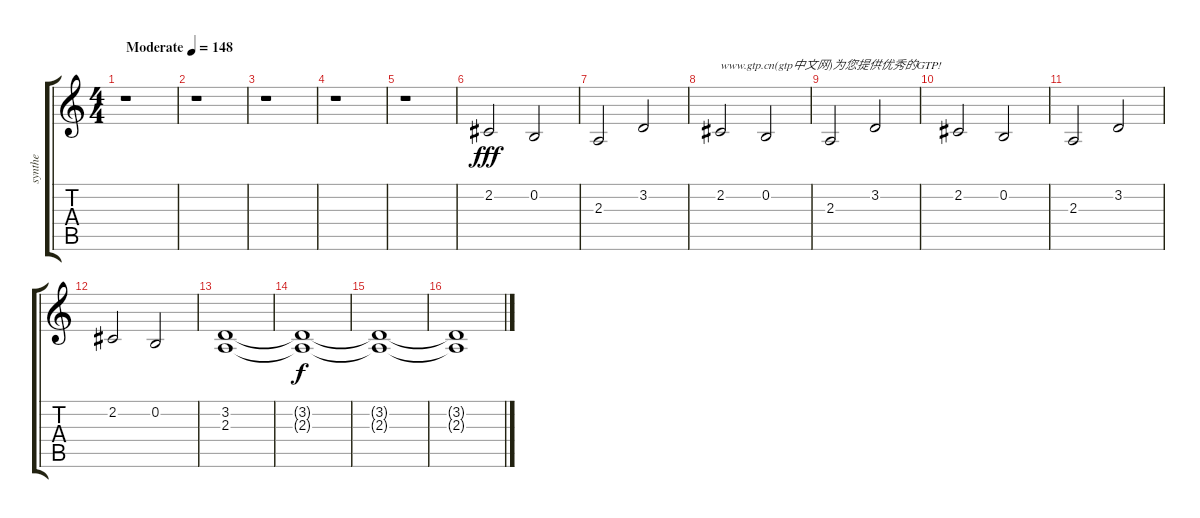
\track ("synthe" "synthe") {instrument lead2sawtooth}
\staff {score tabs}
\tuning (E4 B3 G3 D3 A2 E2) {hide}
\ts (4 4)
\tempo (148 "Moderate")
\clef g2
\ks c
r.1{dy fff instrument lead2sawtooth} |
r.1 |
r.1 |
r.1 |
r.1 |
2.2.2 0.2.2 |
2.3.2 3.2.2 |
2.2.2{txt "www.gtp.cn(gtp中文网)为您提供优秀的GTP!"} 0.2.2 |
2.3.2 3.2.2 |
2.2.2 0.2.2 |
2.3.2 3.2.2 |
2.2.2 0.2.2 |
(3.2 2.3).1 |
(3.2{t} 2.3{t}).1{dy f} |
(3.2{t} 2.3{t}).1 |
(3.2{t} 2.3{t}).1
